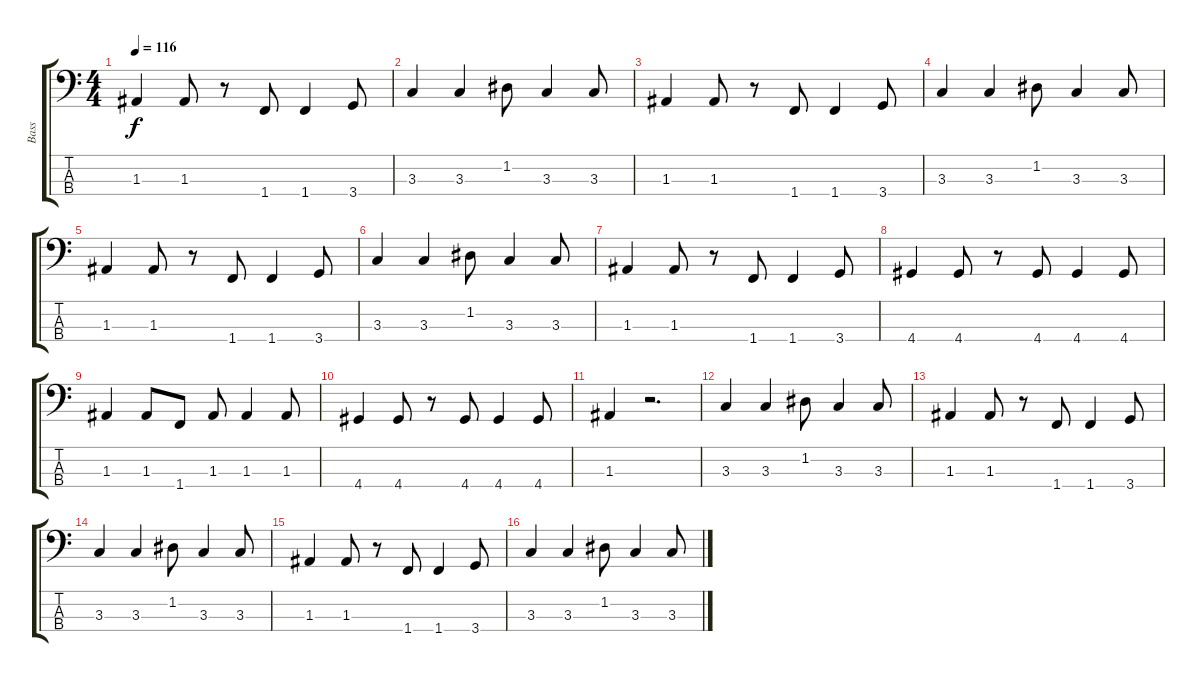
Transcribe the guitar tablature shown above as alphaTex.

\track ("Bass" "Bass") {instrument electricbassfinger}
\staff {score tabs}
\tuning (G2 D2 A1 E1) {hide}
\ts (4 4)
\tempo 116
\clef f4
\ks c
1.3.4{dy f} 1.3.8 r.8 1.4.8 1.4.4 3.4.8 |
3.3.4 3.3.4 1.2.8 3.3.4 3.3.8 |
1.3.4 1.3.8 r.8 1.4.8 1.4.4 3.4.8 |
3.3.4 3.3.4 1.2.8 3.3.4 3.3.8 |
1.3.4 1.3.8 r.8 1.4.8 1.4.4 3.4.8 |
3.3.4 3.3.4 1.2.8 3.3.4 3.3.8 |
1.3.4 1.3.8 r.8 1.4.8 1.4.4 3.4.8 |
4.4.4 4.4.8 r.8 4.4.8 4.4.4 4.4.8 |
1.3.4 1.3.8 1.4.8 1.3.8 1.3.4 1.3.8 |
4.4.4 4.4.8 r.8 4.4.8 4.4.4 4.4.8 |
1.3.4 r.2{d} |
3.3.4 3.3.4 1.2.8 3.3.4 3.3.8 |
1.3.4 1.3.8 r.8 1.4.8 1.4.4 3.4.8 |
3.3.4 3.3.4 1.2.8 3.3.4 3.3.8 |
1.3.4 1.3.8 r.8 1.4.8 1.4.4 3.4.8 |
3.3.4 3.3.4 1.2.8 3.3.4 3.3.8
